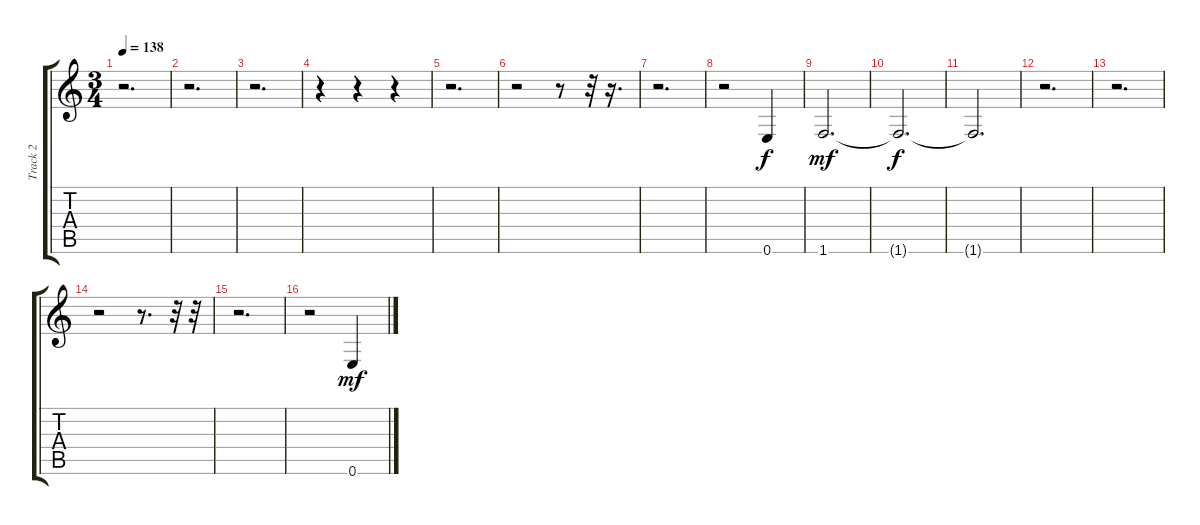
\track ("Track 2" "Track 2") {instrument fretlessbass}
\staff {score tabs}
\tuning (E4 B3 G3 D3 A2 E2) {hide}
\ts (3 4)
\tempo 138
\clef g2
\ks c
r.2{d dy f} |
r.2{d} |
r.2{d} |
r.4 r.4 r.4 |
r.2{d} |
r.2 r.8 r.32 r.16{d} |
r.2{d} |
r.2 0.6.4 |
1.6.2{d dy mf} |
1.6{t}.2{d dy f} |
1.6{t}.2{d} |
r.2{d} |
r.2{d} |
r.2 r.8{d} r.32 r.32 |
r.2{d} |
r.2 0.6.4{dy mf}
